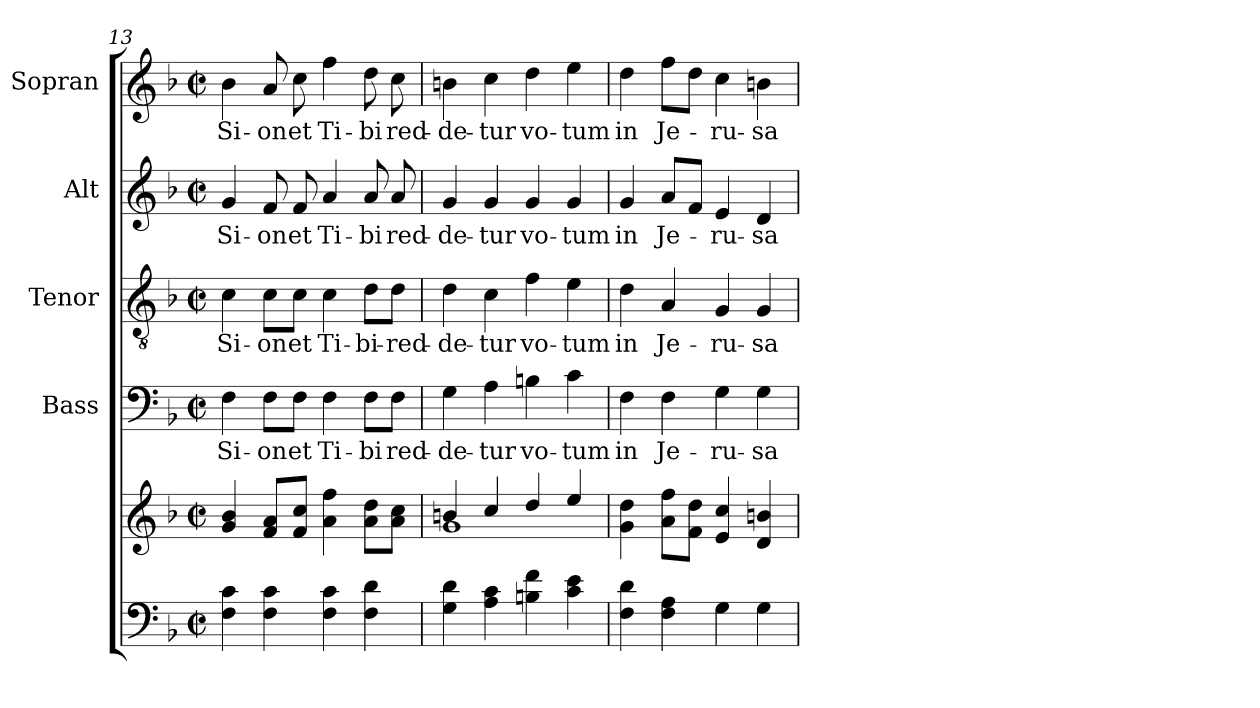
**kern	**kern	**kern	**text	**kern	**text	**kern	**text	**kern	**text
*part5	*part5	*part4	*part4	*part3	*part3	*part2	*part2	*part1	*part1
*staff6	*staff5	*staff4	*staff4	*staff3	*staff3	*staff2	*staff2	*staff1	*staff1
*	*	*I"Bass	*	*I"Tenor	*	*I"Alt	*	*I"Sopran	*
*	*	*I'B.	*	*I'T.	*	*I'A.	*	*I'S.	*
!!LO:PB:g=z
*clefF4	*clefG2	*clefF4	*	*clefGv2	*	*clefG2	*	*clefG2	*
*k[b-]	*k[b-]	*k[b-]	*	*k[b-]	*	*k[b-]	*	*k[b-]	*
*F:	*F:	*F:	*	*F:	*	*F:	*	*F:	*
*M2/2	*M2/2	*M2/2	*	*M2/2	*	*M2/2	*	*M2/2	*
*met(c|)	*met(c|)	*met(c|)	*	*met(c|)	*	*met(c|)	*	*met(c|)	*
=13	=13	=13	=13	=13	=13	=13	=13	=13	=13
!	!	!	!LO:LY:b	!	!LO:LY:b	!	!LO:LY:b	!	!LO:LY:b
4F\ 4c\	4g/ 4b-/	4F\	Si-	4c\	Si-	4g/	Si-	4b-\	Si-
!	!	!	!LO:LY:b	!	!LO:LY:b	!	!LO:LY:b	!	!LO:LY:b
4F\ 4c\	8f/ 8a/L	8F\L	-on	8c\L	-on	8f/	-on	8a/	-on
!	!	!	!LO:LY:b	!	!LO:LY:b	!	!LO:LY:b	!	!LO:LY:b
.	8f/ 8cc/J	8F\J	et	8c\J	et	8f/	et	8cc\	et
!	!	!	!LO:LY:b	!	!LO:LY:b	!	!LO:LY:b	!	!LO:LY:b
4F\ 4c\	4a\ 4ff\	4F\	Ti-	4c\	Ti-	4a/	Ti-	4ff\	Ti-
!	!	!	!LO:LY:b	!	!LO:LY:b	!	!LO:LY:b	!	!LO:LY:b
4F\ 4d\	8a\ 8dd\L	8F\L	-bi	8d\L	-bi-	8a/	-bi	8dd\	-bi
!	!	!	!LO:LY:b	!	!LO:LY:b	!	!LO:LY:b	!	!LO:LY:b
.	8a\ 8cc\J	8F\J	red-	8d\J	-red-	8a/	red-	8cc\	red-
=14	=14	=14	=14	=14	=14	=14	=14	=14	=14
*	*^	*	*	*	*	*	*	*	*
!	!	!	!	!LO:LY:b	!	!LO:LY:b	!	!LO:LY:b	!	!LO:LY:b
4G\ 4d\	4bn/	1g	4G\	-de-	4d\	-de-	4g/	-de-	4bn\	-de-
!	!	!	!	!LO:LY:b	!	!LO:LY:b	!	!LO:LY:b	!	!LO:LY:b
4A\ 4c\	4cc/	.	4A\	-tur	4c\	-tur	4g/	-tur	4cc\	-tur
!	!	!	!	!LO:LY:b	!	!LO:LY:b	!	!LO:LY:b	!	!LO:LY:b
4Bn\ 4f\	4dd/	.	4Bn\	vo-	4f\	vo-	4g/	vo-	4dd\	vo-
!	!	!	!	!LO:LY:b	!	!LO:LY:b	!	!LO:LY:b	!	!LO:LY:b
4c\ 4e\	4ee/	.	4c\	-tum	4e\	-tum	4g/	-tum	4ee\	-tum
*	*v	*v	*	*	*	*	*	*	*	*
=15	=15	=15	=15	=15	=15	=15	=15	=15	=15
!	!	!	!LO:LY:b	!	!LO:LY:b	!	!LO:LY:b	!	!LO:LY:b
4F\ 4d\	4g\ 4dd\	4F\	in	4d\	in	4g/	in	4dd\	in
!	!	!	!LO:LY:b	!	!LO:LY:b	!	!LO:LY:b	!	!LO:LY:b
4F\ 4A\	8a\ 8ff\L	4F\	Je-	4A/	Je-	8a/L	Je-	8ff\L	Je-
.	8f\ 8dd\J	.	.	.	.	8f/J	.	8dd\J	.
!	!	!	!LO:LY:b	!	!LO:LY:b	!	!LO:LY:b	!	!LO:LY:b
4G\	4e/ 4cc/	4G\	-ru-	4G/	-ru-	4e/	-ru-	4cc\	-ru-
!	!	!	!LO:LY:b	!	!LO:LY:b	!	!LO:LY:b	!	!LO:LY:b
4G\	4d/ 4bn/	4G\	-sa-	4G/	-sa-	4d/	-sa-	4bn\	-sa-
=	=	=	=	=	=	=	=	=	=
*-	*-	*-	*-	*-	*-	*-	*-	*-	*-
